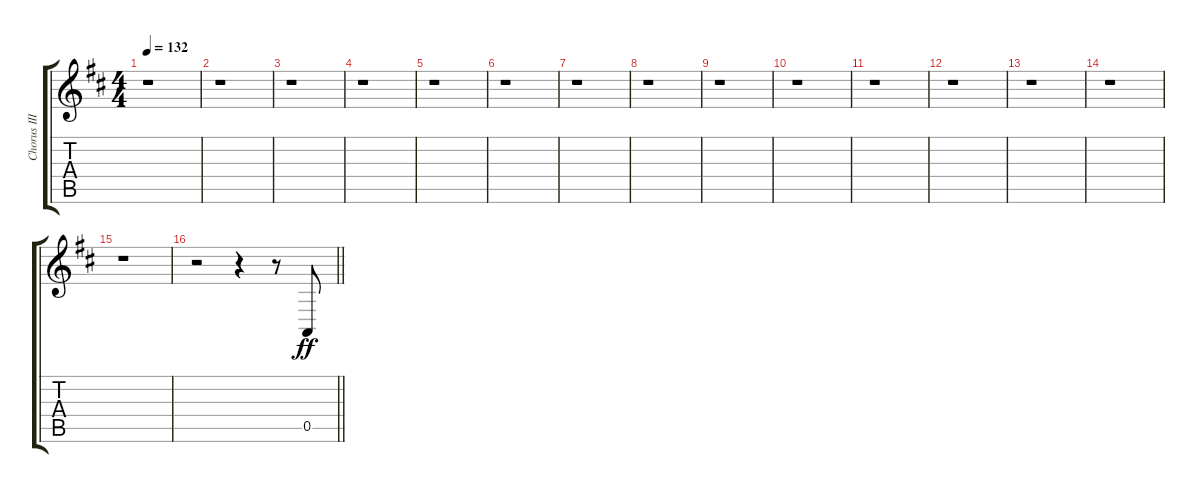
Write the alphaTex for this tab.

\track ("Chorus III" "Chorus III") {instrument voiceoohs}
\staff {score tabs}
\tuning (E4 B3 G3 D3 A2 E2) {hide}
\ts (4 4)
\tempo 132
\clef g2
\ks d
r.1{dy ff} |
r.1 |
r.1 |
r.1 |
r.1 |
r.1 |
r.1 |
r.1 |
r.1 |
r.1 |
r.1 |
r.1 |
r.1 |
r.1 |
r.1 |
\barLineRight lightlight
r.2 r.4 r.8 0.5.8
